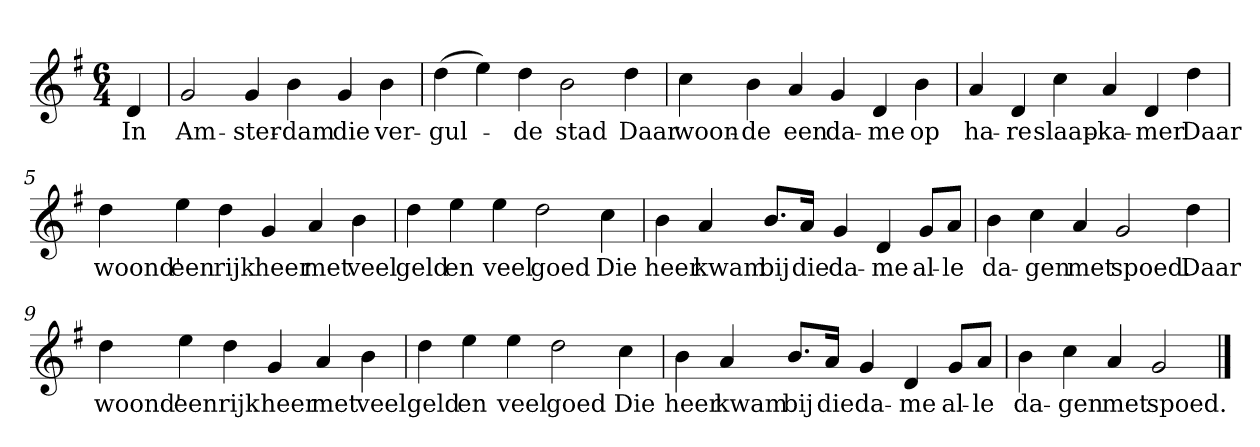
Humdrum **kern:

**kern	**text
*part1	*part1
*staff1	*staff1
*clefG2	*
*k[f#]	*
*G:	*
*M6/4	*
*MM120	*
=	=
4d	In
=1	=1
2g	Am-
4g	-ster-
4b	-dam
4g	die
4b	ver-
=2	=2
(4dd	-gul-
4ee)	.
4dd	-de
2b	stad
4dd	Daar
=3	=3
4cc	woon-
4b	-de
4a	een
4g	da-
4d	-me
4b	op
=4	=4
4a	ha-
4d	-re
4cc	slaap-
4a	-ka-
4d	-mer
4dd	Daar
=5	=5
4dd	woond'
4ee	een
4dd	rijk
4g	heer
4a	met
4b	veel
=6	=6
4dd	geld
4ee	en
4ee	veel
2dd	goed
4cc	Die
=7	=7
4b	heer
4a	kwam
8.b/L	bij
16a/Jk	die
4g	da-
4d	-me
8g/L	al-
8a/J	-le
=8	=8
4b	da-
4cc	-gen
4a	met
2g	spoed.
4dd	Daar
=9	=9
4dd	woond'
4ee	een
4dd	rijk
4g	heer
4a	met
4b	veel
=10	=10
4dd	geld
4ee	en
4ee	veel
2dd	goed
4cc	Die
=11	=11
4b	heer
4a	kwam
8.b/L	bij
16a/Jk	die
4g	da-
4d	-me
8g/L	al-
8a/J	-le
=12	=12
4b	da-
4cc	-gen
4a	met
2g	spoed.
==	==
*-	*-
